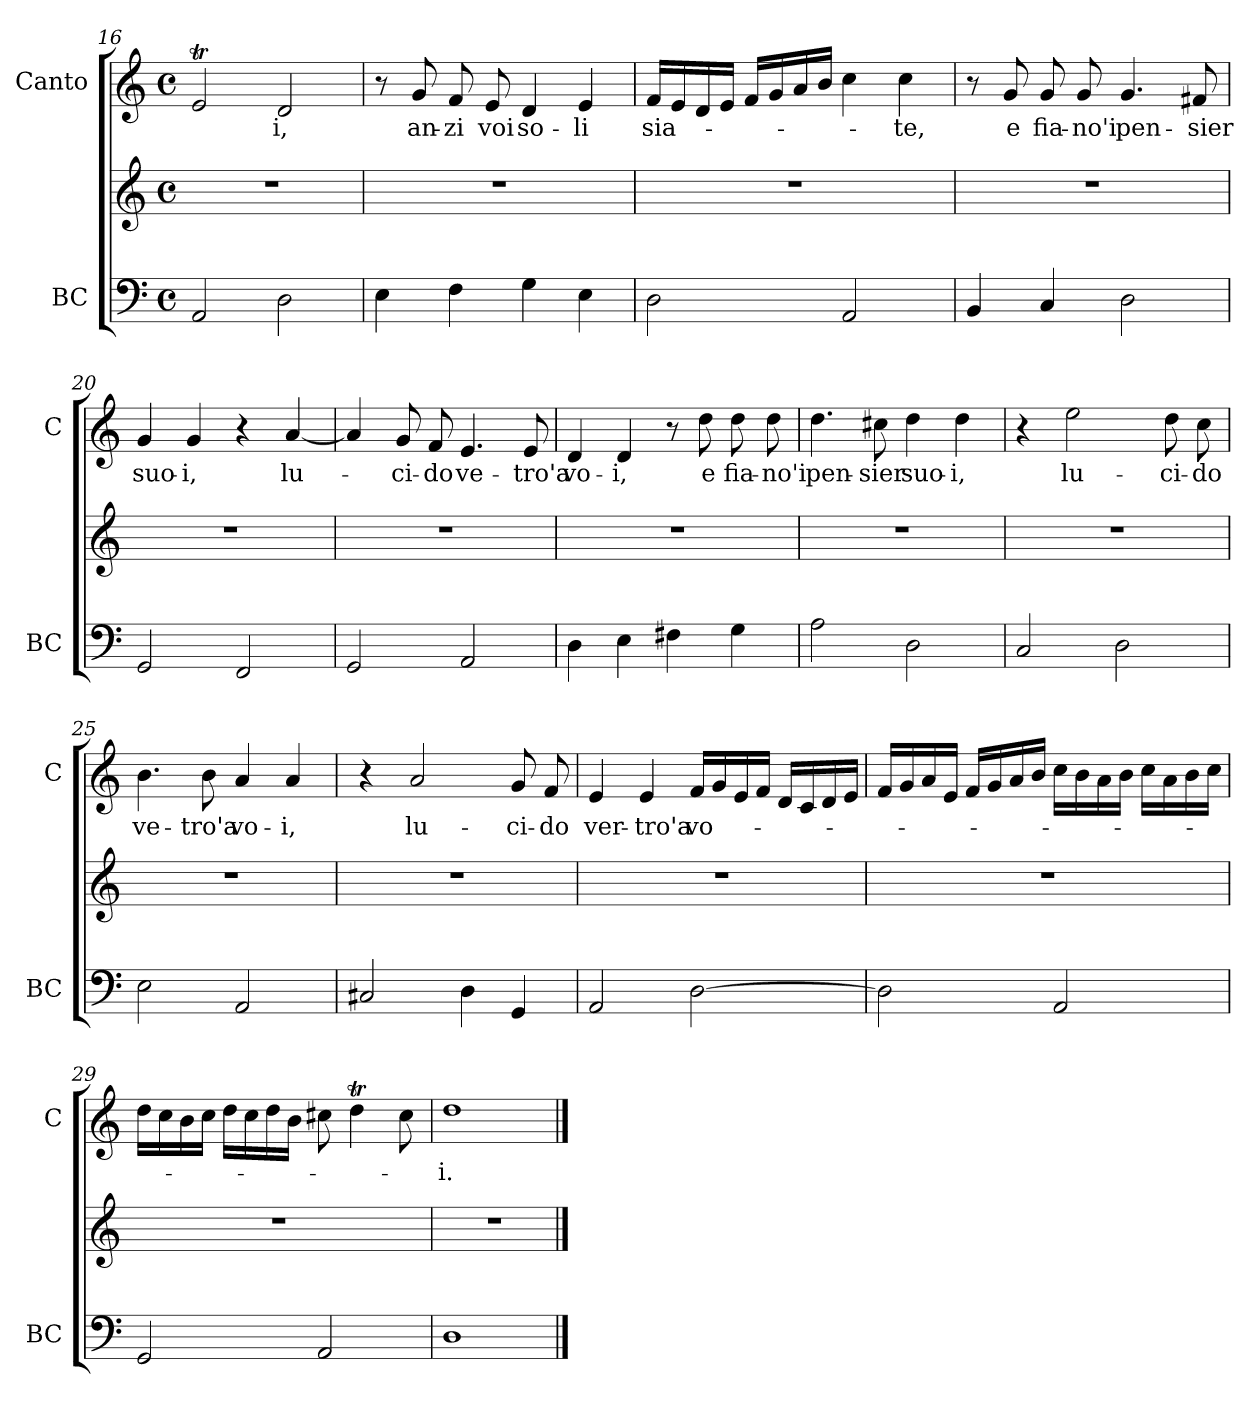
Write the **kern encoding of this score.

**kern	**kern	**kern	**text
*part2	*part2	*part1	*part1
*staff3	*staff2	*staff1	*staff1
*I"BC	*	*I"Canto	*
*I'BC	*	*I'C	*
*clefF4	*clefG2	*clefG2	*
*k[]	*k[]	*k[]	*
*C:	*C:	*C:	*
*M4/4	*M4/4	*M4/4	*
*met(c)	*met(c)	*met(c)	*
=16	=16	=16	=16
2AA/	1r	2et/	.
!	!	!	!LO:LY:b
2D\	.	2d/	-i,
=17	=17	=17	=17
4E\	1r	8r	.
!	!	!	!LO:LY:b
.	.	8g/	an-
!	!	!	!LO:LY:b
4F\	.	8f/	-zi
!	!	!	!LO:LY:b
.	.	8e/	voi
!	!	!	!LO:LY:b
4G\	.	4d/	so-
!	!	!	!LO:LY:b
4E\	.	4e/	-li
!!LO:LB:g=z
=18	=18	=18	=18
!	!	!	!LO:LY:b
2D\	1r	16f/LL	sia-
.	.	16e/	.
.	.	16d/	.
.	.	16e/JJ	.
.	.	16f/LL	.
.	.	16g/	.
.	.	16a/	.
.	.	16b/JJ	.
2AA/	.	4cc\	.
!	!	!	!LO:LY:b
.	.	4cc\	-te,
=19	=19	=19	=19
4BB/	1r	8r	.
!	!	!	!LO:LY:b
.	.	8g/	e
!	!	!	!LO:LY:b
4C/	.	8g/	fia-
!	!	!	!LO:LY:b
.	.	8g/	-no'i
!	!	!	!LO:LY:b
2D\	.	4.g/	pen-
!	!	!	!LO:LY:b
.	.	8f#X/	-sier
=20	=20	=20	=20
!	!	!	!LO:LY:b
2GG/	1r	4g/	suo-
!	!	!	!LO:LY:b
.	.	4g/	-i,
2FF/	.	4r	.
!	!	!	!LO:LY:b
.	.	[4a/	lu-
=21	=21	=21	=21
2GG/	1r	4a/]	.
!	!	!	!LO:LY:b
.	.	8g/	-ci-
!	!	!	!LO:LY:b
.	.	8f/	-do
!	!	!	!LO:LY:b
2AA/	.	4.e/	ve-
!	!	!	!LO:LY:b
.	.	8e/	-tro'a
!!LO:LB:g=z
=22	=22	=22	=22
!	!	!	!LO:LY:b
4D\	1r	4d/	vo-
!	!	!	!LO:LY:b
4E\	.	4d/	-i,
4F#X\	.	8r	.
!	!	!	!LO:LY:b
.	.	8dd\	e
!	!	!	!LO:LY:b
4G\	.	8dd\	fia-
!	!	!	!LO:LY:b
.	.	8dd\	-no'i
=23	=23	=23	=23
!	!	!	!LO:LY:b
2A\	1r	4.dd\	pen-
!	!	!	!LO:LY:b
.	.	8cc#X\	-sier
!	!	!	!LO:LY:b
2D\	.	4dd\	suo-
!	!	!	!LO:LY:b
.	.	4dd\	-i,
=24	=24	=24	=24
2C/	1r	4r	.
!	!	!	!LO:LY:b
.	.	2ee\	lu-
2D\	.	.	.
!	!	!	!LO:LY:b
.	.	8dd\	-ci-
!	!	!	!LO:LY:b
.	.	8cc\	-do
=25	=25	=25	=25
!	!	!	!LO:LY:b
2E\	1r	4.b\	ve-
!	!	!	!LO:LY:b
.	.	8b\	-tro'a
!	!	!	!LO:LY:b
2AA/	.	4a/	vo-
!	!	!	!LO:LY:b
.	.	4a/	-i,
=26	=26	=26	=26
2C#X/	1r	4r	.
!	!	!	!LO:LY:b
.	.	2a/	lu-
4D\	.	.	.
!	!	!	!LO:LY:b
4GG/	.	8g/	-ci-
!	!	!	!LO:LY:b
.	.	8f/	-do
!!LO:LB:g=z
=27	=27	=27	=27
!	!	!	!LO:LY:b
2AA/	1r	4e/	ver-
!	!	!	!LO:LY:b
.	.	4e/	-tro'a
!	!	!	!LO:LY:b
[2D\	.	16f/LL	vo-
.	.	16g/	.
.	.	16e/	.
.	.	16f/JJ	.
.	.	16d/LL	.
.	.	16c/	.
.	.	16d/	.
.	.	16e/JJ	.
=28	=28	=28	=28
2D\]	1r	16f/LL	.
.	.	16g/	.
.	.	16a/	.
.	.	16e/JJ	.
.	.	16f/LL	.
.	.	16g/	.
.	.	16a/	.
.	.	16b/JJ	.
2AA/	.	16cc\LL	.
.	.	16b\	.
.	.	16a\	.
.	.	16b\JJ	.
.	.	16cc\LL	.
.	.	16a\	.
.	.	16b\	.
.	.	16cc\JJ	.
=29	=29	=29	=29
2GG/	1r	16dd\LL	.
.	.	16cc\	.
.	.	16b\	.
.	.	16cc\JJ	.
.	.	16dd\LL	.
.	.	16cc\	.
.	.	16dd\	.
.	.	16b\JJ	.
2AA/	.	8cc#X\	.
.	.	4ddT\	.
.	.	8cc#\	.
=30	=30	=30	=30
!	!	!	!LO:LY:b
1D	1r	1dd	-i.
==	==	==	==
*-	*-	*-	*-
